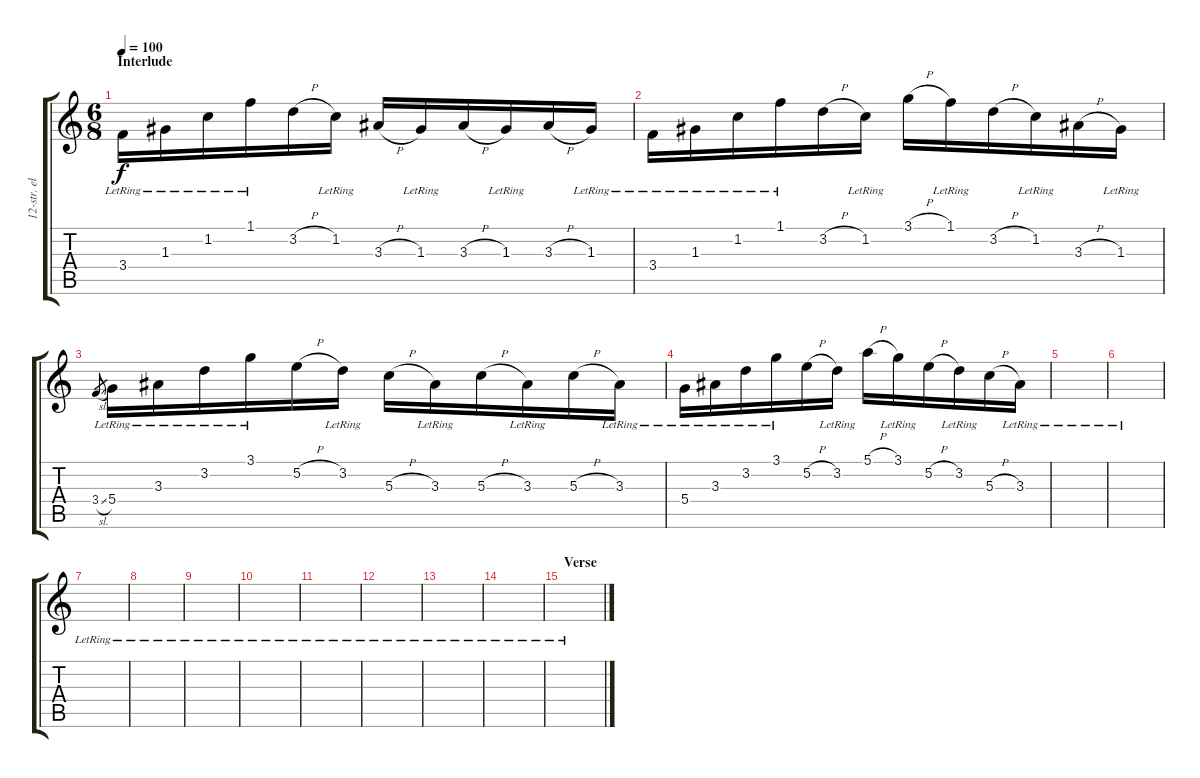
\track ("12-str. elec" "12-str. el") {instrument electricguitarclean}
\staff {score tabs}
\tuning (E4 B3 G3 D3 A2 D2) {hide}
\ts (6 8)
\section ("" "Interlude")
\tempo 100
\clef g2
\ks c
3.4{lr}.16{dy f} 1.3{lr}.16 1.2{lr}.16 1.1{lr}.16 3.2{h}.16 1.2{lr}.16 3.3{h}.16 1.3{lr}.16 3.3{h}.16 1.3{lr}.16 3.3{h}.16 1.3{lr}.16 |
3.4{lr}.16 1.3{lr}.16 1.2{lr}.16 1.1{lr}.16 3.2{h}.16 1.2{lr}.16 3.1{h}.16 1.1{lr}.16 3.2{h}.16 1.2{lr}.16 3.3{h}.16 1.3{lr}.16 |
3.4{sl}.8{gr} 5.4{lr}.16 3.3{lr}.16 3.2{lr}.16 3.1{lr}.16 5.2{h}.16 3.2{lr}.16 5.3{h}.16 3.3{lr}.16 5.3{h}.16 3.3{lr}.16 5.3{h}.16 3.3{lr}.16 |
5.4{lr}.16 3.3{lr}.16 3.2{lr}.16 3.1{lr}.16 5.2{h}.16 3.2{lr}.16 5.1{h}.16 3.1{lr}.16 5.2{h}.16 3.2{lr}.16 5.3{h}.16 3.3{lr}.16 |
|
|
|
|
|
|
|
|
|
|
\section ("" "Verse")
